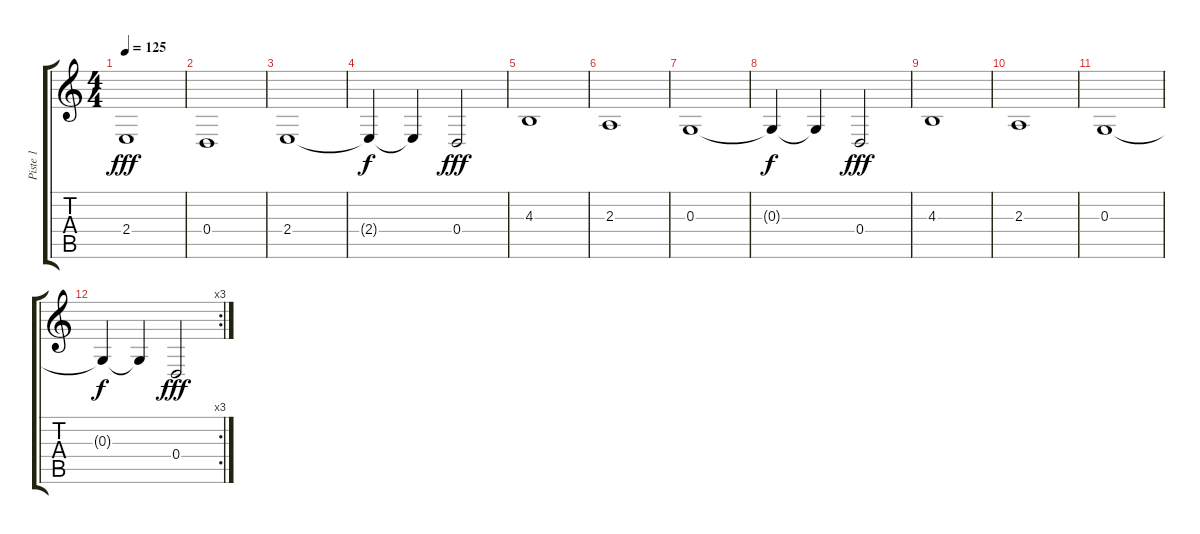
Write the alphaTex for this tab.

\track ("Piste 1" "Piste 1") {instrument choiraahs}
\staff {score tabs}
\tuning (E4 B3 G3 D3 A2 E2) {hide}
\ts (4 4)
\tempo 125
\clef g2
\ks c
2.4.1{dy fff} |
0.4.1 |
2.4.1 |
2.4{t}.4{dy f} 2.4{t}.4 0.4.2{dy fff} |
4.3.1 |
2.3.1 |
0.3.1 |
0.3{t}.4{dy f} 0.3{t}.4 0.4.2{dy fff} |
4.3.1 |
2.3.1 |
0.3.1 |
\rc 3
0.3{t}.4{dy f} 0.3{t}.4 0.4.2{dy fff}
